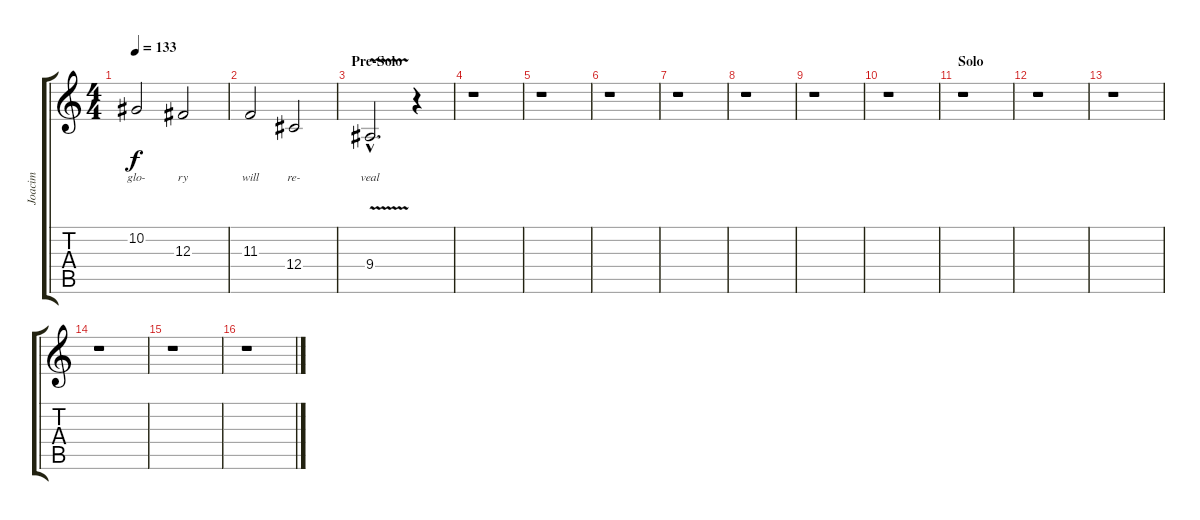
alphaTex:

\track ("Joacim" "Joacim") {instrument lead6voice}
\staff {score tabs}
\tuning (Eb4 Bb3 Gb3 Db3 Ab2 Eb2) {hide}
\ts (4 4)
\tempo 133
\clef g2
\ks c
10.2.2{lyrics (0 "glo-") lyrics (1 "") lyrics (2 "") lyrics (3 "") lyrics (4 "") dy f} 12.3.2{lyrics (0 "ry") lyrics (1 "") lyrics (2 "") lyrics (3 "") lyrics (4 "")} |
11.3.2{lyrics (0 "will") lyrics (1 "") lyrics (2 "") lyrics (3 "") lyrics (4 "")} 12.4.2{lyrics (0 "re-") lyrics (1 "") lyrics (2 "") lyrics (3 "") lyrics (4 "")} |
\section ("" "Pre-Solo")
9.4{v hac}.2{d lyrics (0 "veal") lyrics (1 "") lyrics (2 "") lyrics (3 "") lyrics (4 "")} r.4 |
r.1 |
r.1 |
r.1 |
r.1 |
r.1 |
r.1 |
r.1 |
\section ("" "Solo")
r.1 |
r.1 |
r.1 |
r.1 |
r.1 |
r.1
